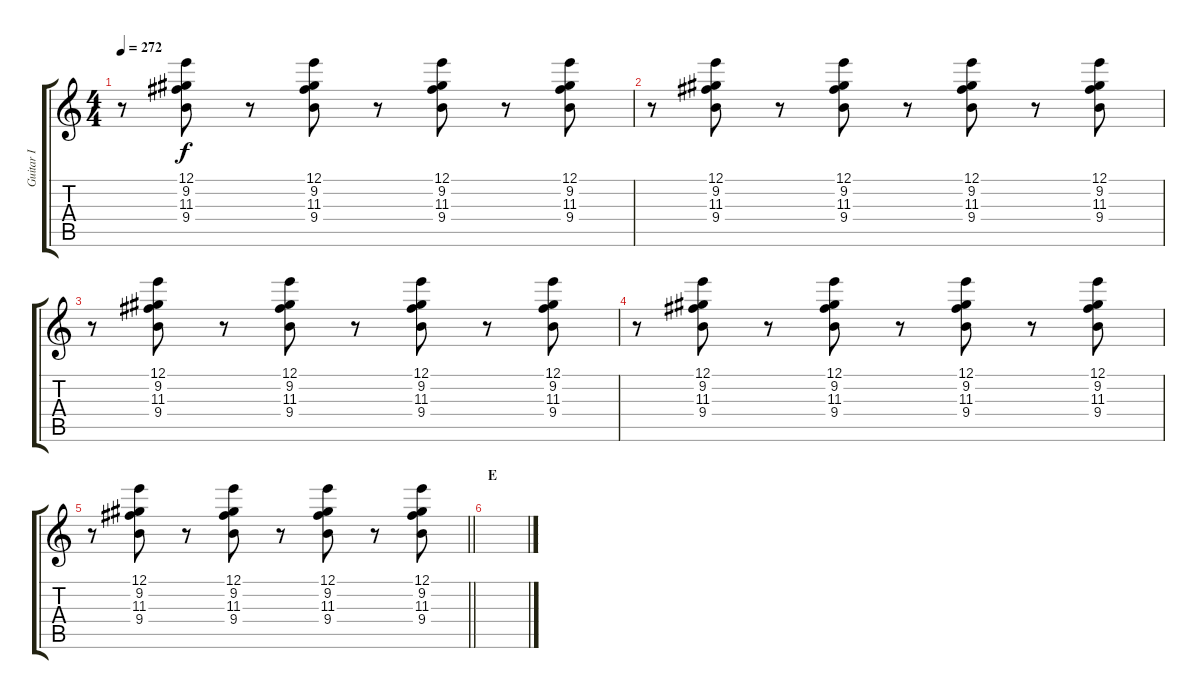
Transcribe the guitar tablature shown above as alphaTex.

\track ("Guitar I" "Guitar I") {instrument distortionguitar}
\staff {score tabs}
\tuning (E4 B3 G3 D3 A2 E2) {hide}
\ts (4 4)
\tempo 272
\clef g2
\ks c
r.8{dy f} (12.1 9.2 11.3 9.4).8 r.8 (12.1 9.2 11.3 9.4).8 r.8 (12.1 9.2 11.3 9.4).8 r.8 (12.1 9.2 11.3 9.4).8 |
r.8 (12.1 9.2 11.3 9.4).8 r.8 (12.1 9.2 11.3 9.4).8 r.8 (12.1 9.2 11.3 9.4).8 r.8 (12.1 9.2 11.3 9.4).8 |
r.8 (12.1 9.2 11.3 9.4).8 r.8 (12.1 9.2 11.3 9.4).8 r.8 (12.1 9.2 11.3 9.4).8 r.8 (12.1 9.2 11.3 9.4).8 |
r.8 (12.1 9.2 11.3 9.4).8 r.8 (12.1 9.2 11.3 9.4).8 r.8 (12.1 9.2 11.3 9.4).8 r.8 (12.1 9.2 11.3 9.4).8 |
\barLineRight lightlight
r.8 (12.1 9.2 11.3 9.4).8 r.8 (12.1 9.2 11.3 9.4).8 r.8 (12.1 9.2 11.3 9.4).8 r.8 (12.1 9.2 11.3 9.4).8 |
\section ("" "E")
